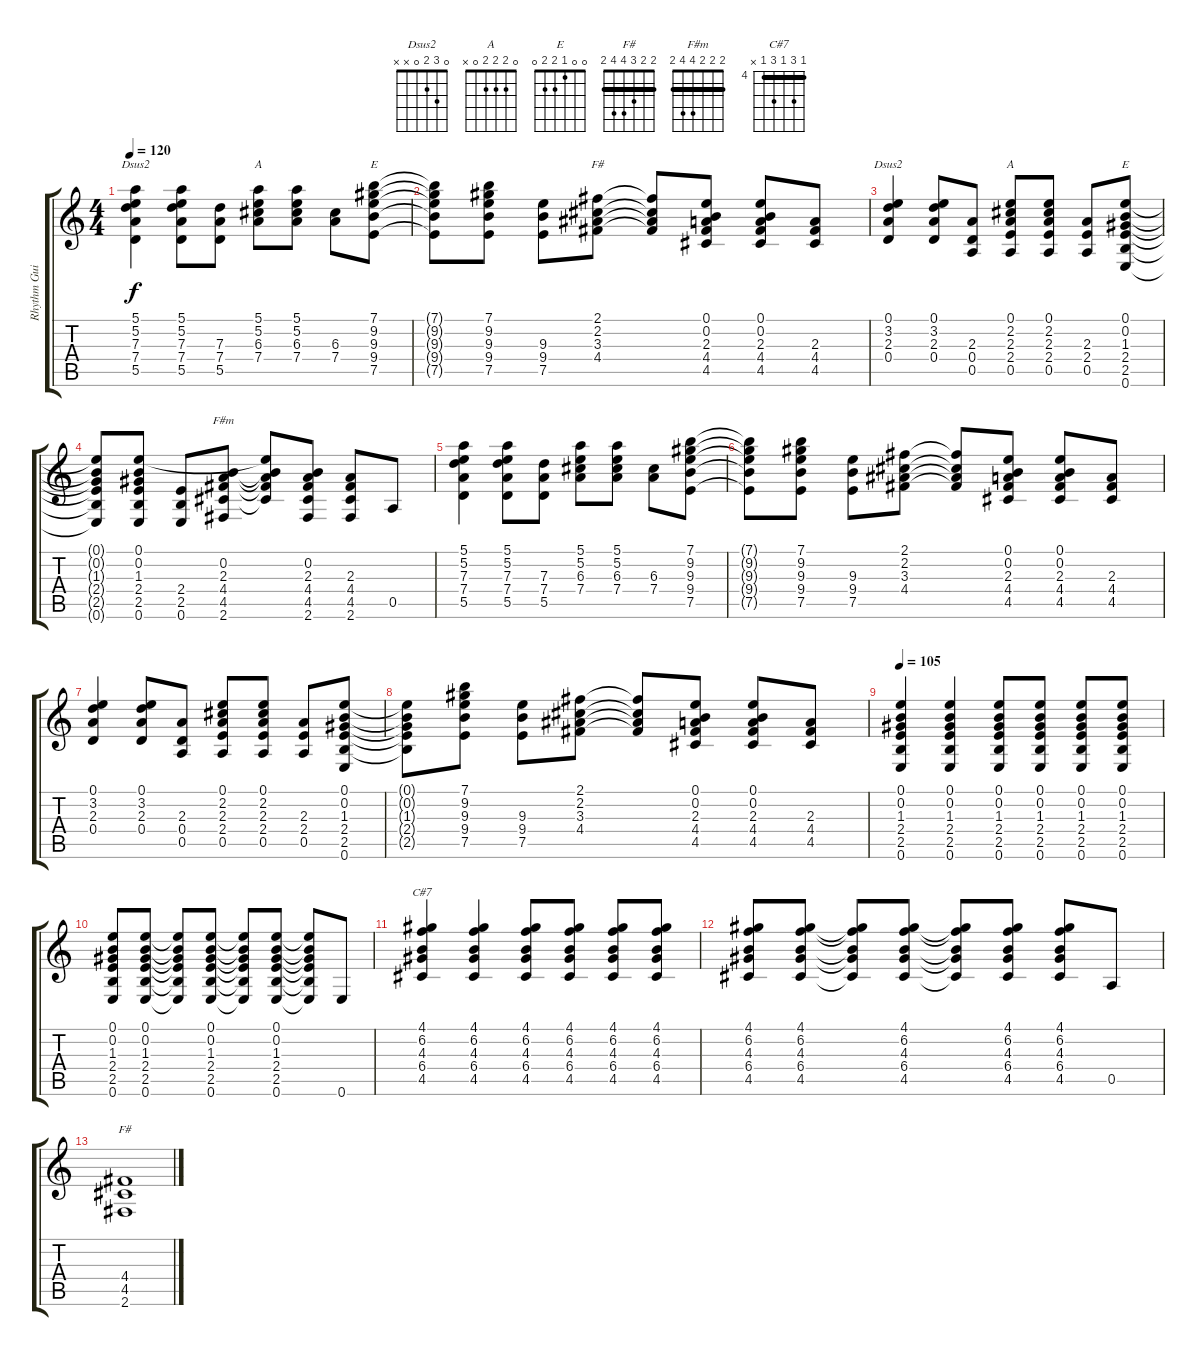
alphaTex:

\track ("Rhythm Guitar" "Rhythm Gui") {instrument overdrivenguitar}
\staff {score tabs}
\tuning (E4 B3 G3 D3 A2 E2) {hide}
\chord ("Dsus2" 5 5 7 7 5 x) {firstfret 5 barre 5}
\chord ("A" 5 5 6 7 x x) {firstfret 5 barre 5}
\chord ("E" 7 9 9 9 7 x) {firstfret 7 barre 7}
\chord ("F#" 2 2 3 4 x x) {barre 2}
\chord ("Dsus2" 0 3 2 0 x x)
\chord ("A" 0 2 2 2 0 x)
\chord ("E" 0 0 1 2 2 0)
\chord ("F#m" 2 2 2 4 4 2) {barre 2}
\chord ("C#7" 4 6 4 6 4 x) {firstfret 4 barre 4}
\chord ("F#" 2 2 3 4 4 2) {barre 2}
\ts (4 4)
\tempo 120
\clef g2
\ks c
(5.1 5.2 7.3 7.4 5.5).4{ch "Dsus2" dy f} (5.1 5.2 7.3 7.4 5.5).8 (7.3 7.4 5.5).8 (5.1 5.2 6.3 7.4).8{ch "A"} (5.1 5.2 6.3 7.4).8 (6.3 7.4).8 (7.1 9.2 9.3 9.4 7.5).8{ch "E"} |
(7.1{t} 9.2{t} 9.3{t} 9.4{t} 7.5{t}).8 (7.1 9.2 9.3 9.4 7.5).8 (9.3 9.4 7.5).8 (2.1 2.2 3.3 4.4).8{ch "F#"} (2.1{t} 2.2{t} 3.3{t} 4.4{t}).8 (0.1 0.2 2.3 4.4 4.5).8 (0.1 0.2 2.3 4.4 4.5).8 (2.3 4.4 4.5).8 |
(0.1 3.2 2.3 0.4).4{ch "Dsus2"} (0.1 3.2 2.3 0.4).8 (2.3 0.4 0.5).8 (0.1 2.2 2.3 2.4 0.5).8{ch "A"} (0.1 2.2 2.3 2.4 0.5).8 (2.3 2.4 0.5).8 (0.1 0.2 1.3 2.4 2.5 0.6).8{ch "E"} |
(0.1{t} 0.2{t} 1.3{t} 2.4{t} 2.5{t} 0.6{t}).8 (0.1 0.2 1.3 2.4 2.5 0.6).8 (2.4 2.5 0.6).8 (0.2 2.3 4.4 4.5 2.6).8{ch "F#m"} (0.1{t} 0.2{t} 2.3{t} 4.4{t} 4.5{t}).8 (0.2 2.3 4.4 4.5 2.6).8 (2.3 4.4 4.5 2.6).8 0.5.8 |
(5.1 5.2 7.3 7.4 5.5).4 (5.1 5.2 7.3 7.4 5.5).8 (7.3 7.4 5.5).8 (5.1 5.2 6.3 7.4).8 (5.1 5.2 6.3 7.4).8 (6.3 7.4).8 (7.1 9.2 9.3 9.4 7.5).8 |
(7.1{t} 9.2{t} 9.3{t} 9.4{t} 7.5{t}).8 (7.1 9.2 9.3 9.4 7.5).8 (9.3 9.4 7.5).8 (2.1 2.2 3.3 4.4).8 (2.1{t} 2.2{t} 3.3{t} 4.4{t}).8 (0.1 0.2 2.3 4.4 4.5).8 (0.1 0.2 2.3 4.4 4.5).8 (2.3 4.4 4.5).8 |
(0.1 3.2 2.3 0.4).4 (0.1 3.2 2.3 0.4).8 (2.3 0.4 0.5).8 (0.1 2.2 2.3 2.4 0.5).8 (0.1 2.2 2.3 2.4 0.5).8 (2.3 2.4 0.5).8 (0.1 0.2 1.3 2.4 2.5 0.6).8 |
(0.1{t} 0.2{t} 1.3{t} 2.4{t} 2.5{t}).8 (7.1 9.2 9.3 9.4 7.5).8 (9.3 9.4 7.5).8 (2.1 2.2 3.3 4.4).8 (2.1{t} 2.2{t} 3.3{t} 4.4{t}).8 (0.1 0.2 2.3 4.4 4.5).8 (0.1 0.2 2.3 4.4 4.5).8 (2.3 4.4 4.5).8 |
\tempo 105
(0.1 0.2 1.3 2.4 2.5 0.6).4 (0.1 0.2 1.3 2.4 2.5 0.6).4 (0.1 0.2 1.3 2.4 2.5 0.6).8 (0.1 0.2 1.3 2.4 2.5 0.6).8 (0.1 0.2 1.3 2.4 2.5 0.6).8 (0.1 0.2 1.3 2.4 2.5 0.6).8 |
(0.1 0.2 1.3 2.4 2.5 0.6).8 (0.1 0.2 1.3 2.4 2.5 0.6).8 (0.1{t} 0.2{t} 1.3{t} 2.4{t} 2.5{t} 0.6{t}).8 (0.1 0.2 1.3 2.4 2.5 0.6).8 (0.1{t} 0.2{t} 1.3{t} 2.4{t} 2.5{t} 0.6{t}).8 (0.1 0.2 1.3 2.4 2.5 0.6).8 (0.1{t} 0.2{t} 1.3{t} 2.4{t} 2.5{t} 0.6{t}).8 0.6.8 |
(4.1 6.2 4.3 6.4 4.5).4{ch "C#7"} (4.1 6.2 4.3 6.4 4.5).4 (4.1 6.2 4.3 6.4 4.5).8 (4.1 6.2 4.3 6.4 4.5).8 (4.1 6.2 4.3 6.4 4.5).8 (4.1 6.2 4.3 6.4 4.5).8 |
(4.1 6.2 4.3 6.4 4.5).8 (4.1 6.2 4.3 6.4 4.5).8 (4.1{t} 6.2{t} 4.3{t} 6.4{t} 4.5{t}).8 (4.1 6.2 4.3 6.4 4.5).8 (4.1{t} 6.2{t} 4.3{t} 6.4{t} 4.5{t}).8 (4.1 6.2 4.3 6.4 4.5).8 (4.1 6.2 4.3 6.4 4.5).8 0.5.8 |
(4.4 4.5 2.6).1{ch "F#" volume 0}
